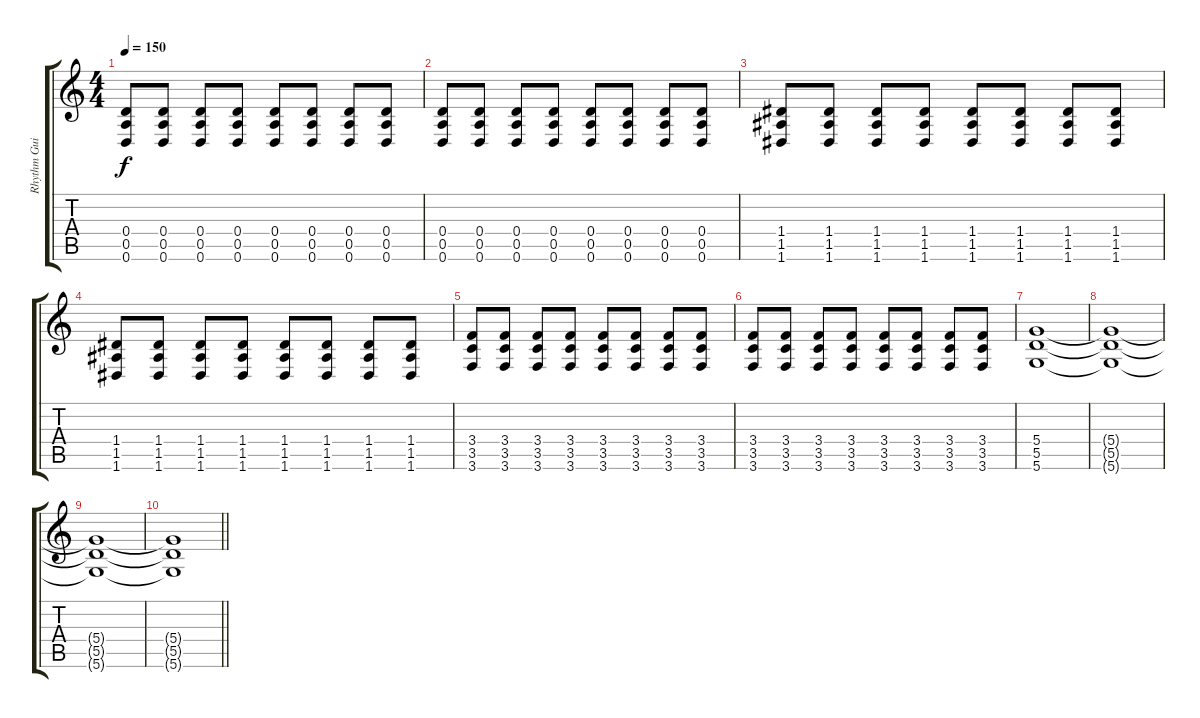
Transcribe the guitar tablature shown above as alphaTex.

\track ("Rhythm Guitar" "Rhythm Gui") {instrument distortionguitar}
\staff {score tabs}
\tuning (E4 B3 G3 D3 A2 D2) {hide}
\ts (4 4)
\tempo 150
\clef g2
\ks c
(0.4 0.5 0.6).8{dy f} (0.4 0.5 0.6).8 (0.4 0.5 0.6).8 (0.4 0.5 0.6).8 (0.4 0.5 0.6).8 (0.4 0.5 0.6).8 (0.4 0.5 0.6).8 (0.4 0.5 0.6).8 |
(0.4 0.5 0.6).8 (0.4 0.5 0.6).8 (0.4 0.5 0.6).8 (0.4 0.5 0.6).8 (0.4 0.5 0.6).8 (0.4 0.5 0.6).8 (0.4 0.5 0.6).8 (0.4 0.5 0.6).8 |
(1.4 1.5 1.6).8 (1.4 1.5 1.6).8 (1.4 1.5 1.6).8 (1.4 1.5 1.6).8 (1.4 1.5 1.6).8 (1.4 1.5 1.6).8 (1.4 1.5 1.6).8 (1.4 1.5 1.6).8 |
(1.4 1.5 1.6).8 (1.4 1.5 1.6).8 (1.4 1.5 1.6).8 (1.4 1.5 1.6).8 (1.4 1.5 1.6).8 (1.4 1.5 1.6).8 (1.4 1.5 1.6).8 (1.4 1.5 1.6).8 |
(3.4 3.5 3.6).8 (3.4 3.5 3.6).8 (3.4 3.5 3.6).8 (3.4 3.5 3.6).8 (3.4 3.5 3.6).8 (3.4 3.5 3.6).8 (3.4 3.5 3.6).8 (3.4 3.5 3.6).8 |
(3.4 3.5 3.6).8 (3.4 3.5 3.6).8 (3.4 3.5 3.6).8 (3.4 3.5 3.6).8 (3.4 3.5 3.6).8 (3.4 3.5 3.6).8 (3.4 3.5 3.6).8 (3.4 3.5 3.6).8 |
(5.4 5.5 5.6).1{volume 0} |
(5.4{t} 5.5{t} 5.6{t}).1 |
(5.4{t} 5.5{t} 5.6{t}).1 |
\barLineRight lightlight
(5.4{t} 5.5{t} 5.6{t}).1
